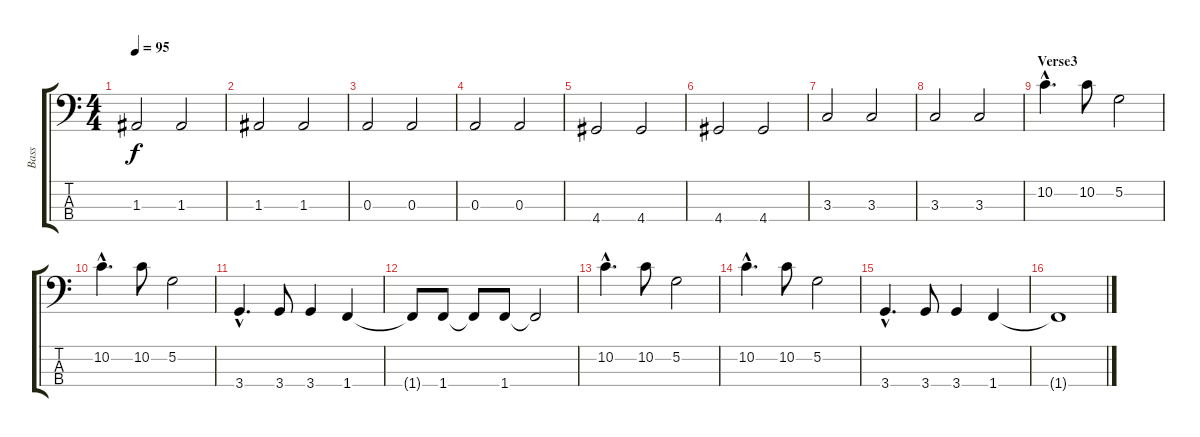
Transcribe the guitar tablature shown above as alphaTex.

\track ("Bass" "Bass") {instrument electricbassfinger}
\staff {score tabs}
\tuning (G2 D2 A1 E1) {hide}
\ts (4 4)
\tempo 95
\clef f4
\ks c
1.3.2{dy f} 1.3.2 |
1.3.2 1.3.2 |
0.3.2 0.3.2 |
0.3.2 0.3.2 |
4.4.2 4.4.2 |
4.4.2 4.4.2 |
3.3.2 3.3.2 |
3.3.2 3.3.2 |
\section ("" "Verse3")
10.2{hac}.4{d} 10.2.8 5.2.2 |
10.2{hac}.4{d} 10.2.8 5.2.2 |
3.4{hac}.4{d} 3.4.8 3.4.4 1.4.4 |
1.4{t}.8 1.4.8 1.4{t}.8 1.4.8 1.4{t}.2 |
10.2{hac}.4{d} 10.2.8 5.2.2 |
10.2{hac}.4{d} 10.2.8 5.2.2 |
3.4{hac}.4{d} 3.4.8 3.4.4 1.4.4 |
1.4{t}.1
